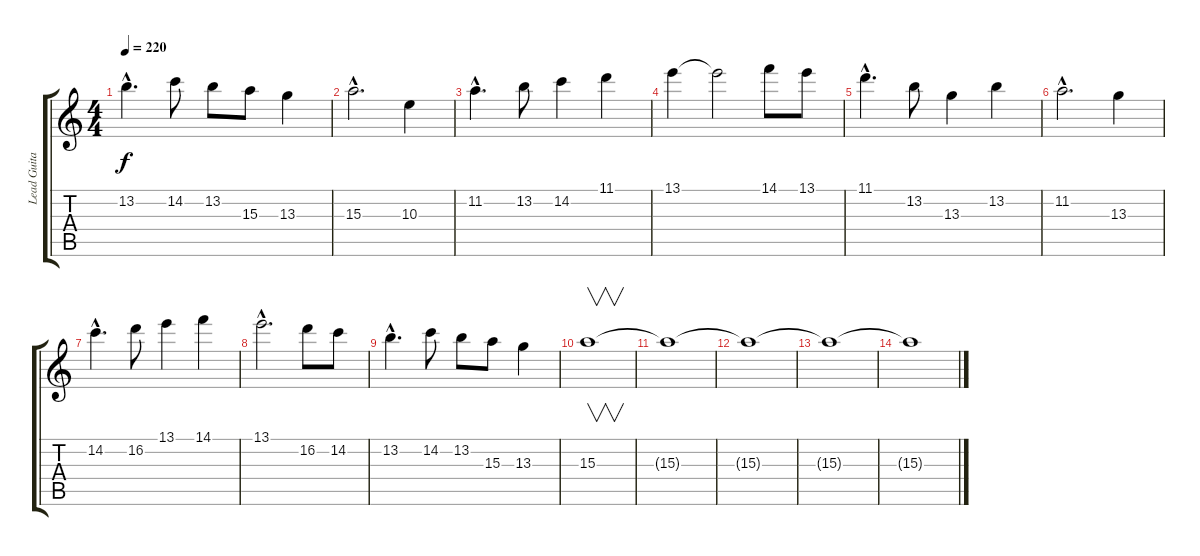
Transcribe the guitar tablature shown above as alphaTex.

\track ("Lead Guitar (electric)" "Lead Guita") {instrument overdrivenguitar}
\staff {score tabs}
\tuning (Eb4 Bb3 Gb3 Db3 Ab2 Eb2) {hide}
\ts (4 4)
\tempo 220
\clef g2
\ks c
13.2{hac}.4{d dy f} 14.2.8 13.2.8 15.3.8 13.3.4 |
15.3{hac}.2{d} 10.3.4 |
11.2{hac}.4{d} 13.2.8 14.2.4 11.1.4 |
13.1.4 13.1{t}.2 14.1.8 13.1.8 |
11.1{hac}.4{d} 13.2.8 13.3.4 13.2.4 |
11.2{hac}.2{d} 13.3.4 |
14.2{hac}.4{d} 16.2.8 13.1.4 14.1.4 |
13.1{hac}.2{d} 16.2.8 14.2.8 |
13.2{hac}.4{d} 14.2.8 13.2.8 15.3.8 13.3.4 |
15.3.1{v} |
15.3{t}.1 |
15.3{t}.1 |
15.3{t}.1{volume 0} |
15.3{t}.1
